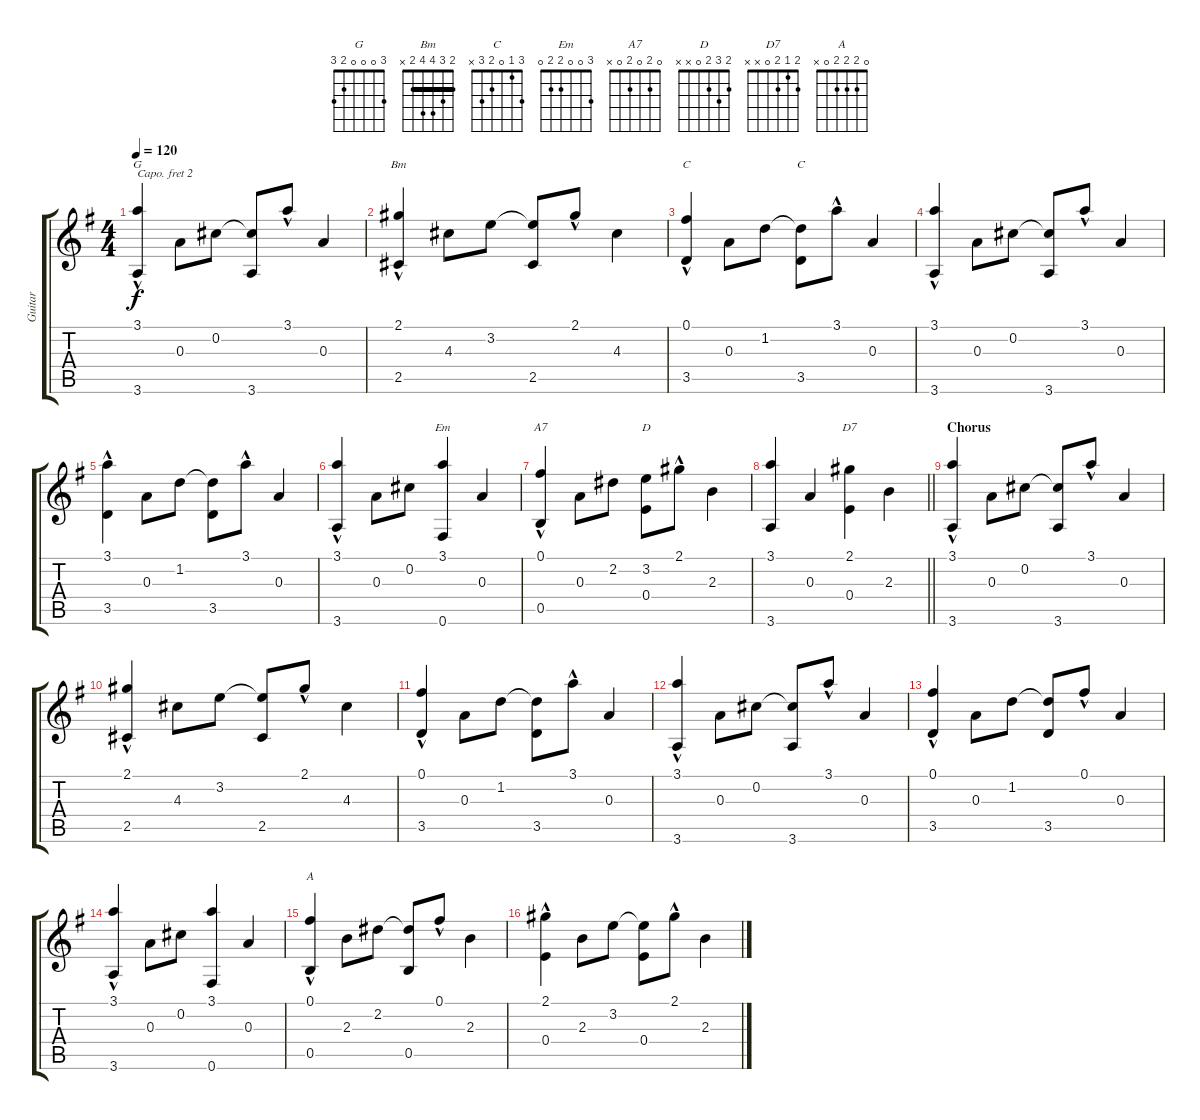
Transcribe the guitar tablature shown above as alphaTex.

\track ("Guitar" "Guitar") {instrument acousticguitarnylon}
\staff {score tabs}
\capo 2
\tuning (E4 B3 G3 D3 A2 E2) {hide}
\chord ("G" 3 0 0 0 2 3)
\chord ("Bm" 2 3 4 4 2 x) {barre 2}
\chord ("C" 0 1 0 2 3 x)
\chord ("C" 3 1 0 2 3 x)
\chord ("Em" 3 0 0 2 2 0)
\chord ("A7" 0 2 0 2 0 x)
\chord ("D" 2 3 2 0 x x)
\chord ("D7" 2 1 2 0 x x)
\chord ("A" 0 2 2 2 0 x)
\ts (4 4)
\tempo 120
\clef g2
\ks g
(3.1{hac} 3.6).4{ch "G" dy f} 0.3.8 0.2.8 (0.2{t} 3.6).8 3.1{hac}.8 0.3.4 |
(2.1{hac} 2.5).4{ch "Bm"} 4.3.8 3.2.8 (3.2{t} 2.5).8 2.1{hac}.8 4.3.4 |
(0.1{hac} 3.5).4{ch "C"} 0.3.8 1.2.8 (1.2{t} 3.5).8{ch "C"} 3.1{hac}.8 0.3.4 |
(3.1{hac} 3.6).4 0.3.8 0.2.8 (0.2{t} 3.6).8 3.1{hac}.8 0.3.4 |
(3.1{hac} 3.5).4 0.3.8 1.2.8 (1.2{t} 3.5).8 3.1{hac}.8 0.3.4 |
(3.1{hac} 3.6).4 0.3.8 0.2.8 (3.1 0.6).4{ch "Em"} 0.3.4 |
(0.1{hac} 0.5).4{ch "A7"} 0.3.8 2.2.8 (3.2 0.4).8{ch "D"} 2.1{hac}.8 2.3.4 |
\barLineRight lightlight
(3.1 3.6).4 0.3.4 (2.1 0.4).4{ch "D7"} 2.3.4 |
\section ("" "Chorus")
(3.1{hac} 3.6).4 0.3.8 0.2.8 (0.2{t} 3.6).8 3.1{hac}.8 0.3.4 |
(2.1{hac} 2.5).4 4.3.8 3.2.8 (3.2{t} 2.5).8 2.1{hac}.8 4.3.4 |
(0.1{hac} 3.5).4 0.3.8 1.2.8 (1.2{t} 3.5).8 3.1{hac}.8 0.3.4 |
(3.1{hac} 3.6).4 0.3.8 0.2.8 (0.2{t} 3.6).8 3.1{hac}.8 0.3.4 |
(0.1{hac} 3.5).4 0.3.8 1.2.8 (1.2{t} 3.5).8 0.1{hac}.8 0.3.4 |
(3.1{hac} 3.6).4 0.3.8 0.2.8 (3.1 0.6).4 0.3.4 |
(0.1{hac} 0.5).4{ch "A"} 2.3.8 2.2.8 (2.2{t} 0.5).8 0.1{hac}.8 2.3.4 |
(2.1{hac} 0.4).4 2.3.8 3.2.8 (3.2{t} 0.4).8 2.1{hac}.8 2.3.4
